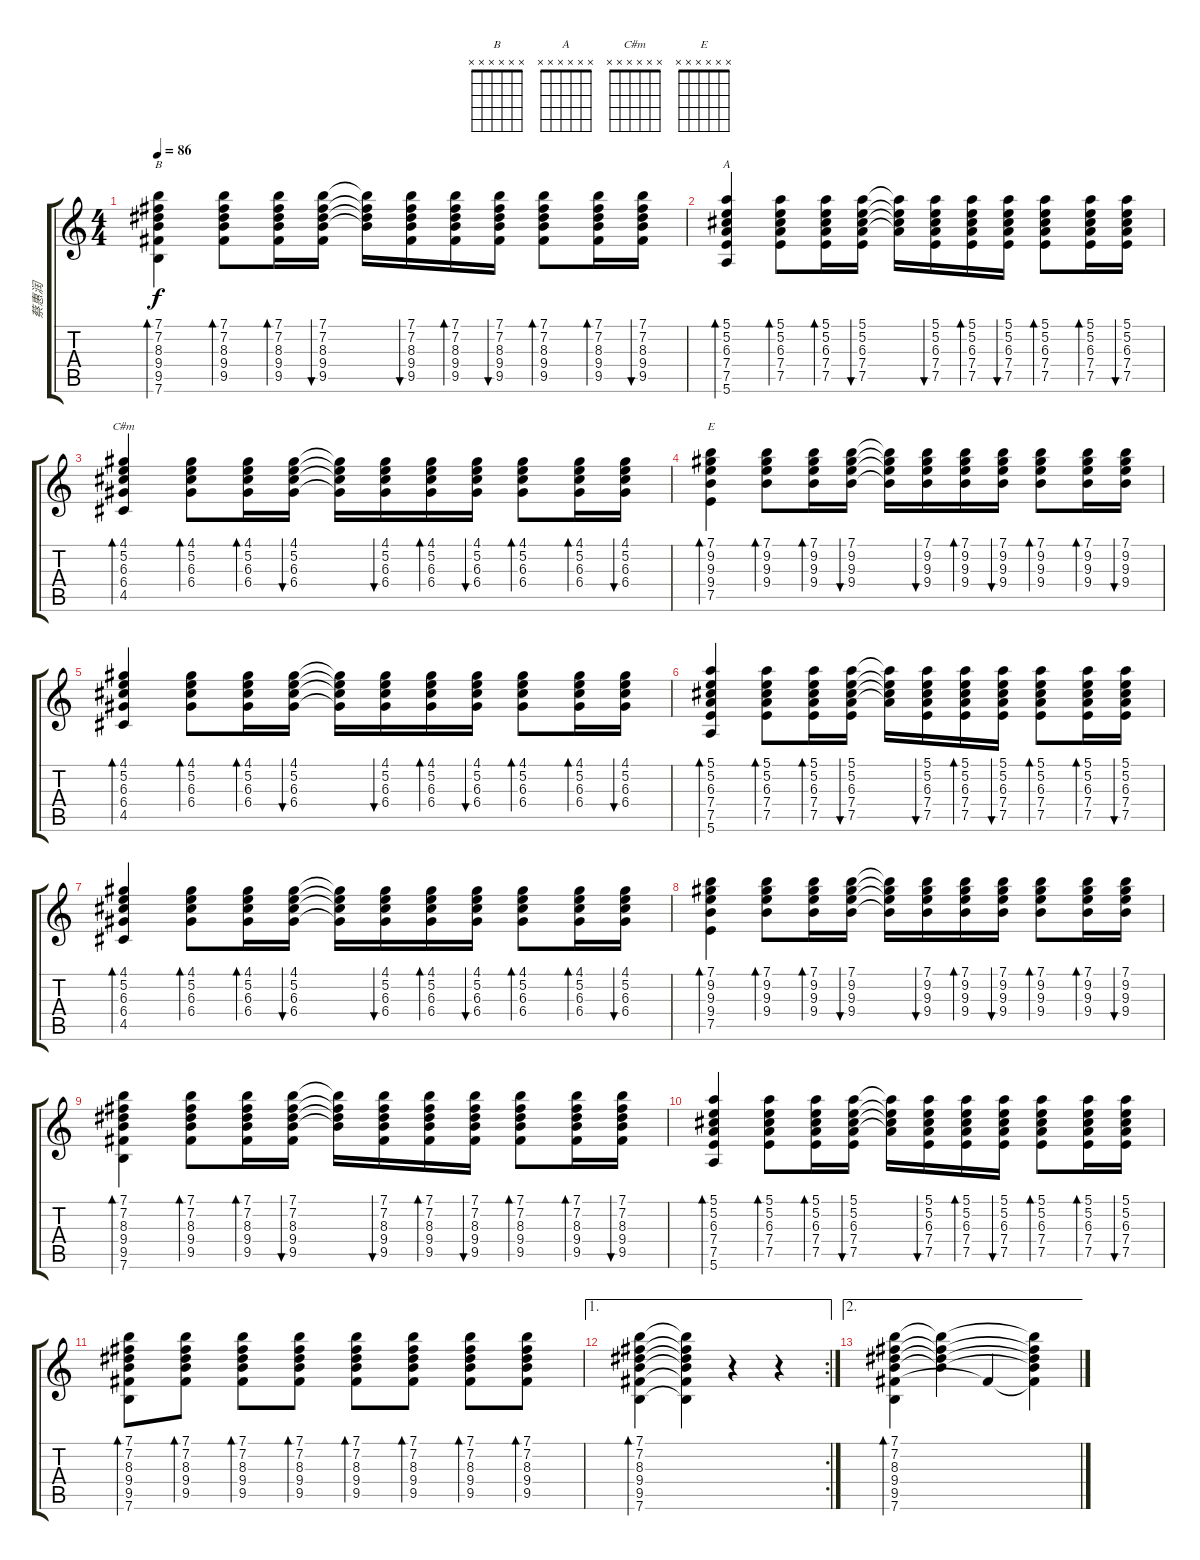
\track ("蔡惠润" "蔡惠润") {instrument distortionguitar}
\staff {score tabs}
\tuning (E4 B3 G3 D3 A2 E2) {hide}
\chord ("B" x x x x x x)
\chord ("A" x x x x x x)
\chord ("C#m" x x x x x x)
\chord ("E" x x x x x x)
\ts (4 4)
\tempo 86
\clef g2
\ks c
(7.1 7.2 8.3 9.4 9.5 7.6).4{bd 30 ch "B" dy f} (7.1 7.2 8.3 9.4 9.5).8{bd 30} (7.1 7.2 8.3 9.4 9.5).16{bd 30} (7.1 7.2 8.3 9.4 9.5).16{bu 30} (7.1{t} 7.2{t} 8.3{t} 9.4{t}).16 (7.1 7.2 8.3 9.4 9.5).16{bu 30} (7.1 7.2 8.3 9.4 9.5).16{bd 30} (7.1 7.2 8.3 9.4 9.5).16{bu 30} (7.1 7.2 8.3 9.4 9.5).8{bd 30} (7.1 7.2 8.3 9.4 9.5).16{bd 30} (7.1 7.2 8.3 9.4 9.5).16{bu 30} |
(5.1 5.2 6.3 7.4 7.5 5.6).4{bd 30 ch "A"} (5.1 5.2 6.3 7.4 7.5).8{bd 30} (5.1 5.2 6.3 7.4 7.5).16{bd 30} (5.1 5.2 6.3 7.4 7.5).16{bu 30} (5.1{t} 5.2{t} 6.3{t} 7.4{t}).16 (5.1 5.2 6.3 7.4 7.5).16{bu 30} (5.1 5.2 6.3 7.4 7.5).16{bd 30} (5.1 5.2 6.3 7.4 7.5).16{bu 30} (5.1 5.2 6.3 7.4 7.5).8{bd 30} (5.1 5.2 6.3 7.4 7.5).16{bd 30} (5.1 5.2 6.3 7.4 7.5).16{bu 30} |
(4.1 5.2 6.3 6.4 4.5).4{bd 30 ch "C#m"} (4.1 5.2 6.3 6.4).8{bd 30} (4.1 5.2 6.3 6.4).16{bd 30} (4.1 5.2 6.3 6.4).16{bu 30} (4.1{t} 5.2{t} 6.3{t} 6.4{t}).16 (4.1 5.2 6.3 6.4).16{bu 30} (4.1 5.2 6.3 6.4).16{bd 30} (4.1 5.2 6.3 6.4).16{bu 30} (4.1 5.2 6.3 6.4).8{bd 30} (4.1 5.2 6.3 6.4).16{bd 30} (4.1 5.2 6.3 6.4).16{bu 30} |
(7.1 9.2 9.3 9.4 7.5).4{bd 30 ch "E"} (7.1 9.2 9.3 9.4).8{bd 30} (7.1 9.2 9.3 9.4).16{bd 30} (7.1 9.2 9.3 9.4).16{bu 30} (7.1{t} 9.2{t} 9.3{t} 9.4{t}).16 (7.1 9.2 9.3 9.4).16{bu 30} (7.1 9.2 9.3 9.4).16{bd 30} (7.1 9.2 9.3 9.4).16{bu 30} (7.1 9.2 9.3 9.4).8{bd 30} (7.1 9.2 9.3 9.4).16{bd 30} (7.1 9.2 9.3 9.4).16{bu 30} |
(4.1 5.2 6.3 6.4 4.5).4{bd 30} (4.1 5.2 6.3 6.4).8{bd 30} (4.1 5.2 6.3 6.4).16{bd 30} (4.1 5.2 6.3 6.4).16{bu 30} (4.1{t} 5.2{t} 6.3{t} 6.4{t}).16 (4.1 5.2 6.3 6.4).16{bu 30} (4.1 5.2 6.3 6.4).16{bd 30} (4.1 5.2 6.3 6.4).16{bu 30} (4.1 5.2 6.3 6.4).8{bd 30} (4.1 5.2 6.3 6.4).16{bd 30} (4.1 5.2 6.3 6.4).16{bu 30} |
(5.1 5.2 6.3 7.4 7.5 5.6).4{bd 30} (5.1 5.2 6.3 7.4 7.5).8{bd 30} (5.1 5.2 6.3 7.4 7.5).16{bd 30} (5.1 5.2 6.3 7.4 7.5).16{bu 30} (5.1{t} 5.2{t} 6.3{t} 7.4{t}).16 (5.1 5.2 6.3 7.4 7.5).16{bu 30} (5.1 5.2 6.3 7.4 7.5).16{bd 30} (5.1 5.2 6.3 7.4 7.5).16{bu 30} (5.1 5.2 6.3 7.4 7.5).8{bd 30} (5.1 5.2 6.3 7.4 7.5).16{bd 30} (5.1 5.2 6.3 7.4 7.5).16{bu 30} |
(4.1 5.2 6.3 6.4 4.5).4{bd 30} (4.1 5.2 6.3 6.4).8{bd 30} (4.1 5.2 6.3 6.4).16{bd 30} (4.1 5.2 6.3 6.4).16{bu 30} (4.1{t} 5.2{t} 6.3{t} 6.4{t}).16 (4.1 5.2 6.3 6.4).16{bu 30} (4.1 5.2 6.3 6.4).16{bd 30} (4.1 5.2 6.3 6.4).16{bu 30} (4.1 5.2 6.3 6.4).8{bd 30} (4.1 5.2 6.3 6.4).16{bd 30} (4.1 5.2 6.3 6.4).16{bu 30} |
(7.1 9.2 9.3 9.4 7.5).4{bd 30} (7.1 9.2 9.3 9.4).8{bd 30} (7.1 9.2 9.3 9.4).16{bd 30} (7.1 9.2 9.3 9.4).16{bu 30} (7.1{t} 9.2{t} 9.3{t} 9.4{t}).16 (7.1 9.2 9.3 9.4).16{bu 30} (7.1 9.2 9.3 9.4).16{bd 30} (7.1 9.2 9.3 9.4).16{bu 30} (7.1 9.2 9.3 9.4).8{bd 30} (7.1 9.2 9.3 9.4).16{bd 30} (7.1 9.2 9.3 9.4).16{bu 30} |
(7.1 7.2 8.3 9.4 9.5 7.6).4{bd 30} (7.1 7.2 8.3 9.4 9.5).8{bd 30} (7.1 7.2 8.3 9.4 9.5).16{bd 30} (7.1 7.2 8.3 9.4 9.5).16{bu 30} (7.1{t} 7.2{t} 8.3{t} 9.4{t}).16 (7.1 7.2 8.3 9.4 9.5).16{bu 30} (7.1 7.2 8.3 9.4 9.5).16{bd 30} (7.1 7.2 8.3 9.4 9.5).16{bu 30} (7.1 7.2 8.3 9.4 9.5).8{bd 30} (7.1 7.2 8.3 9.4 9.5).16{bd 30} (7.1 7.2 8.3 9.4 9.5).16{bu 30} |
(5.1 5.2 6.3 7.4 7.5 5.6).4{bd 30} (5.1 5.2 6.3 7.4 7.5).8{bd 30} (5.1 5.2 6.3 7.4 7.5).16{bd 30} (5.1 5.2 6.3 7.4 7.5).16{bu 30} (5.1{t} 5.2{t} 6.3{t} 7.4{t}).16 (5.1 5.2 6.3 7.4 7.5).16{bu 30} (5.1 5.2 6.3 7.4 7.5).16{bd 30} (5.1 5.2 6.3 7.4 7.5).16{bu 30} (5.1 5.2 6.3 7.4 7.5).8{bd 30} (5.1 5.2 6.3 7.4 7.5).16{bd 30} (5.1 5.2 6.3 7.4 7.5).16{bu 30} |
(7.1 7.2 8.3 9.4 9.5 7.6).8{bd 30} (7.1 7.2 8.3 9.4 9.5).8{bd 30} (7.1 7.2 8.3 9.4 9.5).8{bd 30} (7.1 7.2 8.3 9.4 9.5).8{bd 30} (7.1 7.2 8.3 9.4 9.5).8{bd 30} (7.1 7.2 8.3 9.4 9.5).8{bd 30} (7.1 7.2 8.3 9.4 9.5).8{bd 30} (7.1 7.2 8.3 9.4 9.5).8{bd 30} |
\ae 1
\rc 2
(7.1 7.2 8.3 9.4 9.5 7.6).4{bd 30} (7.1{t} 7.2{t} 8.3{t} 9.4{t} 9.5{t} 7.6{t}).4 r.4 r.4 |
\ae 2
(7.1 7.2 8.3 9.4 9.5 7.6).4{bd 30} (7.1{t} 7.2{t} 8.3{t} 9.4{t}).4 9.5{t}.4 (7.1{t} 7.2{t} 8.3{t} 9.4{t} 9.5{t}).4
